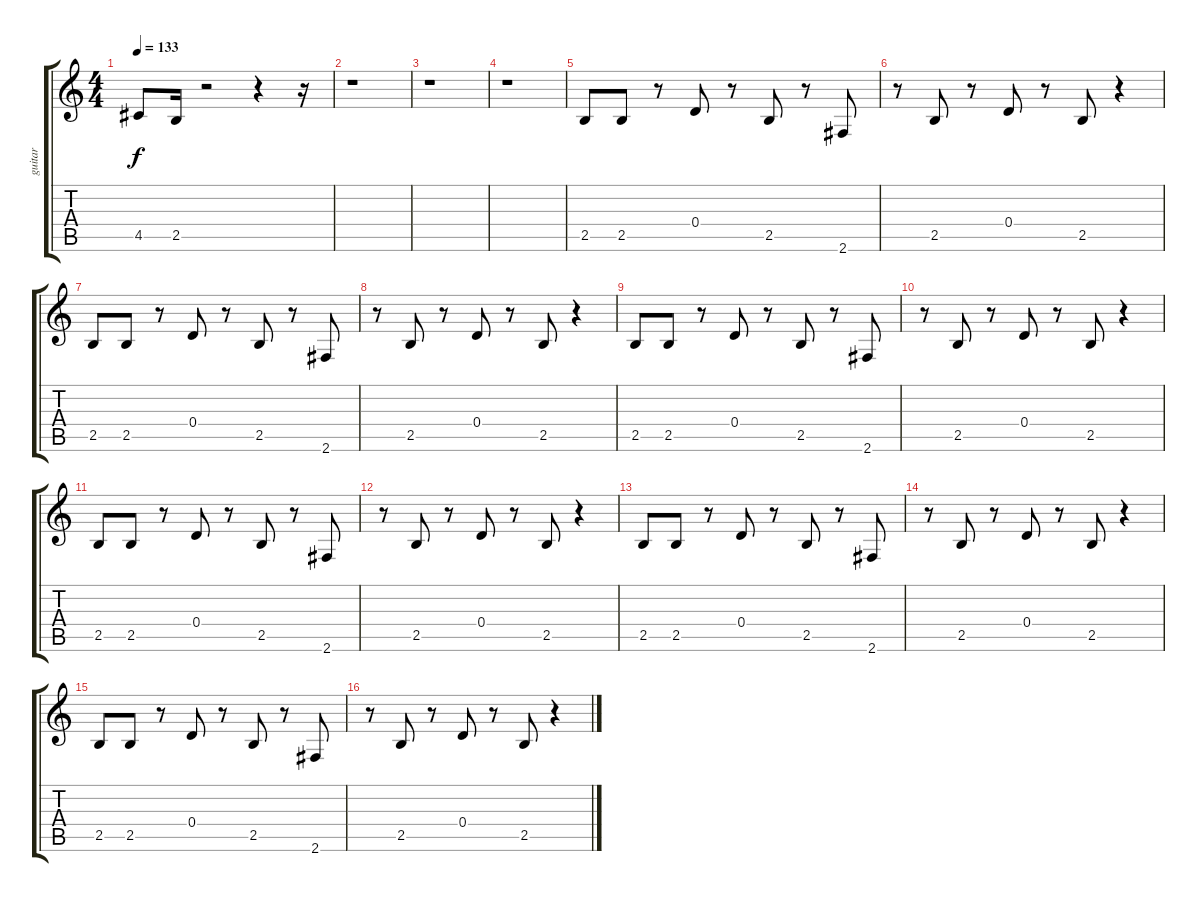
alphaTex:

\track ("guitar" "guitar") {instrument overdrivenguitar}
\staff {score tabs}
\tuning (E4 B3 G3 D3 A2 E2) {hide}
\ts (4 4)
\tempo 133
\clef g2
\ks c
4.5.8{dy f instrument overdrivenguitar} 2.5.16 r.2 r.4 r.16 |
r.1 |
r.1 |
r.1 |
2.5.8 2.5.8 r.8 0.4.8 r.8 2.5.8 r.8 2.6.8 |
r.8 2.5.8 r.8 0.4.8 r.8 2.5.8 r.4 |
2.5.8 2.5.8 r.8 0.4.8 r.8 2.5.8 r.8 2.6.8 |
r.8 2.5.8 r.8 0.4.8 r.8 2.5.8 r.4 |
2.5.8 2.5.8 r.8 0.4.8 r.8 2.5.8 r.8 2.6.8 |
r.8 2.5.8 r.8 0.4.8 r.8 2.5.8 r.4 |
2.5.8 2.5.8 r.8 0.4.8 r.8 2.5.8 r.8 2.6.8 |
r.8 2.5.8 r.8 0.4.8 r.8 2.5.8 r.4 |
2.5.8 2.5.8 r.8 0.4.8 r.8 2.5.8 r.8 2.6.8 |
r.8 2.5.8 r.8 0.4.8 r.8 2.5.8 r.4 |
2.5.8 2.5.8 r.8 0.4.8 r.8 2.5.8 r.8 2.6.8 |
r.8 2.5.8 r.8 0.4.8 r.8 2.5.8 r.4
